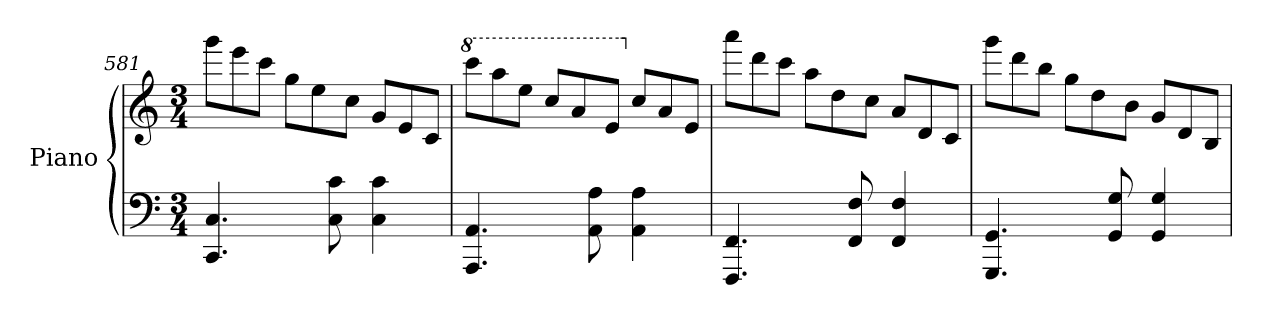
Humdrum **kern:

**kern	**kern
*part1	*part1
*staff2	*staff1
*I"Piano	*
*I'Pno.	*
*clefF4	*clefG2
*k[]	*k[]
*M3/4	*M3/4
*	*Xtuplet
=581	=581
4.CC/ 4.C/	12ggg\L
.	12eee\
.	12ccc\J
.	12gg\L
.	12ee\
8C\ 8c\	.
.	12cc\J
4C\ 4c\	12g/L
.	12e/
.	12c/J
=582	=582
*	*8va
4.AAA/ 4.AA/	12cccc\L
.	12aaa\
.	12eee\J
.	12ccc/L
.	12aa/
8AA\ 8A\	.
.	12ee/J
*	*X8va
4AA\ 4A\	12cc/L
.	12a/
.	12e/J
!!LO:LB:g=z
=583	=583
4.FFF/ 4.FF/	12aaa\L
.	12ddd\
.	12ccc\J
.	12aa\L
.	12dd\
8FF/ 8F/	.
.	12cc\J
4FF/ 4F/	12a/L
.	12d/
.	12c/J
=584	=584
4.GGG/ 4.GG/	12ggg\L
.	12ddd\
.	12bb\J
.	12gg\L
.	12dd\
8GG/ 8G/	.
.	12b\J
4GG/ 4G/	12g/L
.	12d/
.	12B/J
=	=
*-	*-
